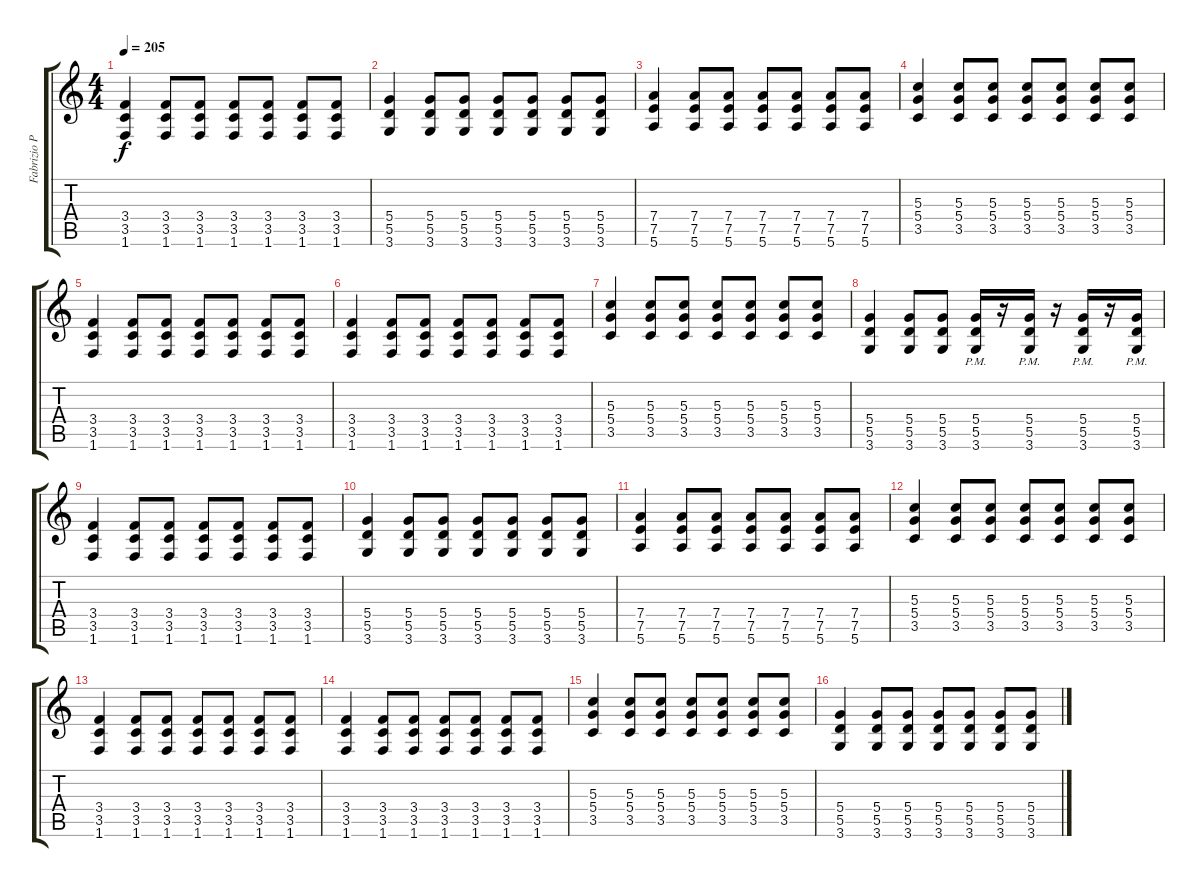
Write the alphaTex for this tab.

\track ("Fabrizio Panebarco" "Fabrizio P") {instrument distortionguitar}
\staff {score tabs}
\tuning (E4 B3 G3 D3 A2 E2) {hide}
\ts (4 4)
\tempo 205
\clef g2
\ks c
(3.4 3.5 1.6).4{dy f} (3.4 3.5 1.6).8 (3.4 3.5 1.6).8 (3.4 3.5 1.6).8 (3.4 3.5 1.6).8 (3.4 3.5 1.6).8 (3.4 3.5 1.6).8 |
(5.4 5.5 3.6).4 (5.4 5.5 3.6).8 (5.4 5.5 3.6).8 (5.4 5.5 3.6).8 (5.4 5.5 3.6).8 (5.4 5.5 3.6).8 (5.4 5.5 3.6).8 |
(7.4 7.5 5.6).4 (7.4 7.5 5.6).8 (7.4 7.5 5.6).8 (7.4 7.5 5.6).8 (7.4 7.5 5.6).8 (7.4 7.5 5.6).8 (7.4 7.5 5.6).8 |
(5.3 5.4 3.5).4 (5.3 5.4 3.5).8 (5.3 5.4 3.5).8 (5.3 5.4 3.5).8 (5.3 5.4 3.5).8 (5.3 5.4 3.5).8 (5.3 5.4 3.5).8 |
(3.4 3.5 1.6).4 (3.4 3.5 1.6).8 (3.4 3.5 1.6).8 (3.4 3.5 1.6).8 (3.4 3.5 1.6).8 (3.4 3.5 1.6).8 (3.4 3.5 1.6).8 |
(3.4 3.5 1.6).4 (3.4 3.5 1.6).8 (3.4 3.5 1.6).8 (3.4 3.5 1.6).8 (3.4 3.5 1.6).8 (3.4 3.5 1.6).8 (3.4 3.5 1.6).8 |
(5.3 5.4 3.5).4 (5.3 5.4 3.5).8 (5.3 5.4 3.5).8 (5.3 5.4 3.5).8 (5.3 5.4 3.5).8 (5.3 5.4 3.5).8 (5.3 5.4 3.5).8 |
(5.4 5.5 3.6).4 (5.4 5.5 3.6).8 (5.4 5.5 3.6).8 (5.4{pm} 5.5{pm} 3.6{pm}).16 r.16 (5.4{pm} 5.5{pm} 3.6{pm}).16 r.16 (5.4{pm} 5.5{pm} 3.6{pm}).16 r.16 (5.4{pm} 5.5{pm} 3.6{pm}).16 |
(3.4 3.5 1.6).4 (3.4 3.5 1.6).8 (3.4 3.5 1.6).8 (3.4 3.5 1.6).8 (3.4 3.5 1.6).8 (3.4 3.5 1.6).8 (3.4 3.5 1.6).8 |
(5.4 5.5 3.6).4 (5.4 5.5 3.6).8 (5.4 5.5 3.6).8 (5.4 5.5 3.6).8 (5.4 5.5 3.6).8 (5.4 5.5 3.6).8 (5.4 5.5 3.6).8 |
(7.4 7.5 5.6).4 (7.4 7.5 5.6).8 (7.4 7.5 5.6).8 (7.4 7.5 5.6).8 (7.4 7.5 5.6).8 (7.4 7.5 5.6).8 (7.4 7.5 5.6).8 |
(5.3 5.4 3.5).4 (5.3 5.4 3.5).8 (5.3 5.4 3.5).8 (5.3 5.4 3.5).8 (5.3 5.4 3.5).8 (5.3 5.4 3.5).8 (5.3 5.4 3.5).8 |
(3.4 3.5 1.6).4 (3.4 3.5 1.6).8 (3.4 3.5 1.6).8 (3.4 3.5 1.6).8 (3.4 3.5 1.6).8 (3.4 3.5 1.6).8 (3.4 3.5 1.6).8 |
(3.4 3.5 1.6).4 (3.4 3.5 1.6).8 (3.4 3.5 1.6).8 (3.4 3.5 1.6).8 (3.4 3.5 1.6).8 (3.4 3.5 1.6).8 (3.4 3.5 1.6).8 |
(5.3 5.4 3.5).4 (5.3 5.4 3.5).8 (5.3 5.4 3.5).8 (5.3 5.4 3.5).8 (5.3 5.4 3.5).8 (5.3 5.4 3.5).8 (5.3 5.4 3.5).8 |
(5.4 5.5 3.6).4 (5.4 5.5 3.6).8 (5.4 5.5 3.6).8 (5.4 5.5 3.6).8 (5.4 5.5 3.6).8 (5.4 5.5 3.6).8 (5.4 5.5 3.6).8
